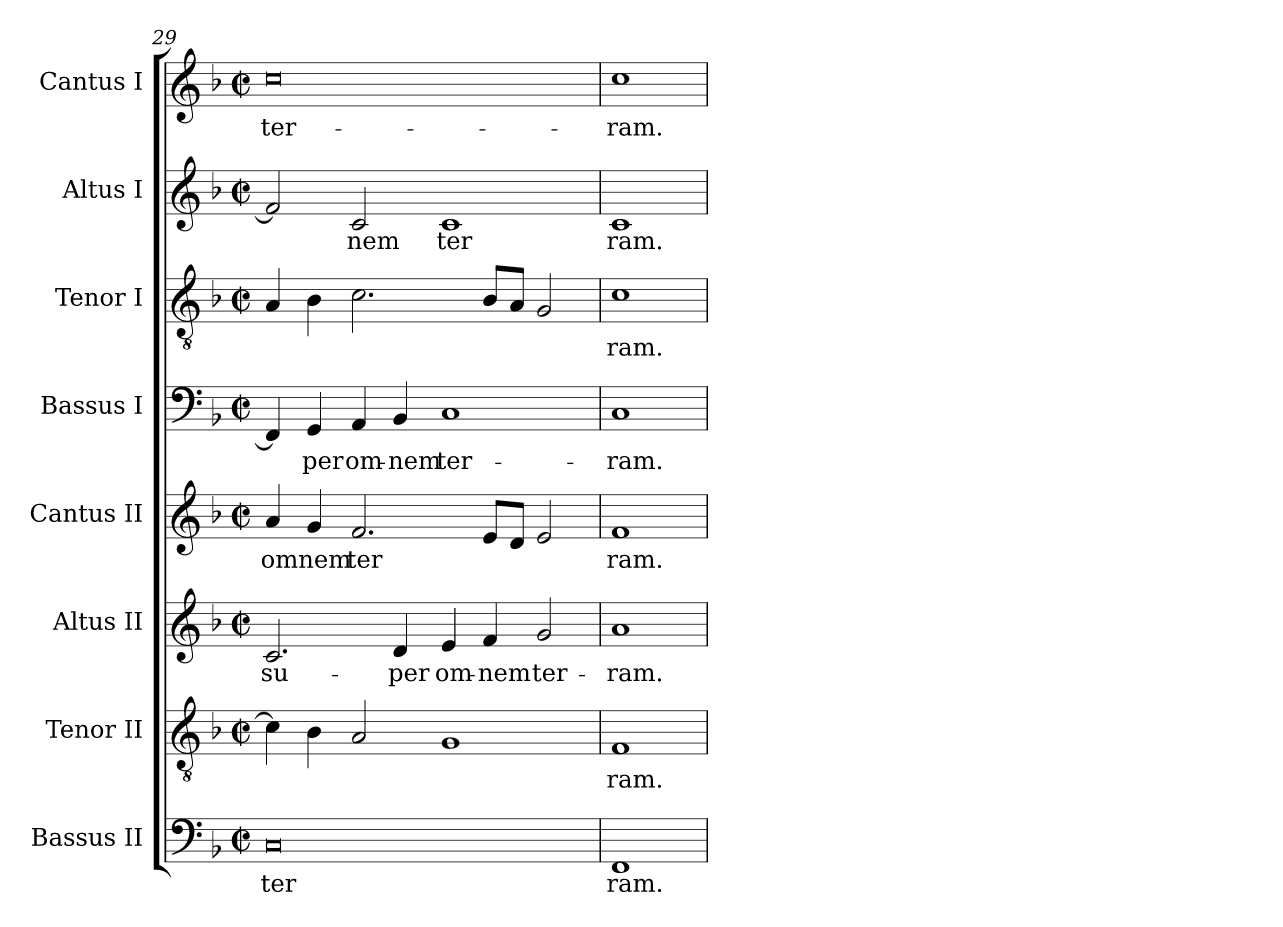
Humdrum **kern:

**kern	**text	**kern	**text	**kern	**text	**kern	**text	**kern	**text	**kern	**text	**kern	**text	**kern	**text
*part8	*part8	*part7	*part7	*part6	*part6	*part5	*part5	*part4	*part4	*part3	*part3	*part2	*part2	*part1	*part1
*staff8	*staff8	*staff7	*staff7	*staff6	*staff6	*staff5	*staff5	*staff4	*staff4	*staff3	*staff3	*staff2	*staff2	*staff1	*staff1
*I"Bassus II	*	*I"Tenor II	*	*I"Altus II	*	*I"Cantus II	*	*I"Bassus I	*	*I"Tenor I	*	*I"Altus I	*	*I"Cantus I	*
*clefF4	*	*clefGv2	*	*clefG2	*	*clefG2	*	*clefF4	*	*clefGv2	*	*clefG2	*	*clefG2	*
*k[b-]	*	*k[b-]	*	*k[b-]	*	*k[b-]	*	*k[b-]	*	*k[b-]	*	*k[b-]	*	*k[b-]	*
*F:	*	*F:	*	*F:	*	*F:	*	*F:	*	*F:	*	*F:	*	*F:	*
*M2/2	*	*M2/2	*	*M2/2	*	*M2/2	*	*M2/2	*	*M2/2	*	*M2/2	*	*M2/2	*
*met(c|)	*	*met(c|)	*	*met(c|)	*	*met(c|)	*	*met(c|)	*	*met(c|)	*	*met(c|)	*	*met(c|)	*
=29	=29	=29	=29	=29	=29	=29	=29	=29	=29	=29	=29	=29	=29	=29	=29
!	!LO:LY:b:cj	!	!	!	!LO:LY:b:cj	!	!LO:LY:b:cj	!	!	!	!	!	!	!	!LO:LY:b:cj
0C	ter	4c\]	.	2.c/	su-	4a/	om	4FF/]	.	4A/	.	2f/]	.	0cc	ter-
!	!	!	!	!	!	!	!LO:LY:b:cj	!	!LO:LY:b:cj	!	!	!	!	!	!
.	.	4B-\	.	.	.	4g/	nem	4GG/	-per	4B-\	.	.	.	.	.
!	!	!	!	!	!	!	!LO:LY:b	!	!LO:LY:b:cj	!	!	!	!LO:LY:b:cj	!	!
.	.	2A/	.	.	.	2.f/	ter	4AA/	om-	2.c\	.	2c/	nem	.	.
!	!	!	!	!	!LO:LY:b:cj	!	!	!	!LO:LY:b:cj	!	!	!	!	!	!
.	.	.	.	4d/	-per	.	.	4BB-/	-nem	.	.	.	.	.	.
!	!	!	!	!	!LO:LY:b:cj	!	!	!	!LO:LY:b:cj	!	!	!	!LO:LY:b:cj	!	!
.	.	1G	.	4e/	om-	.	.	1C	ter-	.	.	1c	ter	.	.
!	!	!	!	!	!LO:LY:b:cj	!	!	!	!	!	!	!	!	!	!
.	.	.	.	4f/	-nem	8e/L	.	.	.	8B-/L	.	.	.	.	.
.	.	.	.	.	.	8d/J	.	.	.	8A/J	.	.	.	.	.
!	!	!	!	!	!LO:LY:b:cj	!	!	!	!	!	!	!	!	!	!
.	.	.	.	2g/	ter-	2e/	.	.	.	2G/	.	.	.	.	.
=30	=30	=30	=30	=30	=30	=30	=30	=30	=30	=30	=30	=30	=30	=30	=30
!	!LO:LY:b:cj	!	!LO:LY:b:cj	!	!LO:LY:b:cj	!	!LO:LY:b:cj	!	!LO:LY:b:cj	!	!LO:LY:b:cj	!	!LO:LY:b:cj	!	!LO:LY:b:cj
1FF	ram.	1F	ram.	1a	-ram.	1f	ram.	1C	-ram.	1c	-ram.	1c	ram.	1cc	-ram.
=	=	=	=	=	=	=	=	=	=	=	=	=	=	=	=
*-	*-	*-	*-	*-	*-	*-	*-	*-	*-	*-	*-	*-	*-	*-	*-
